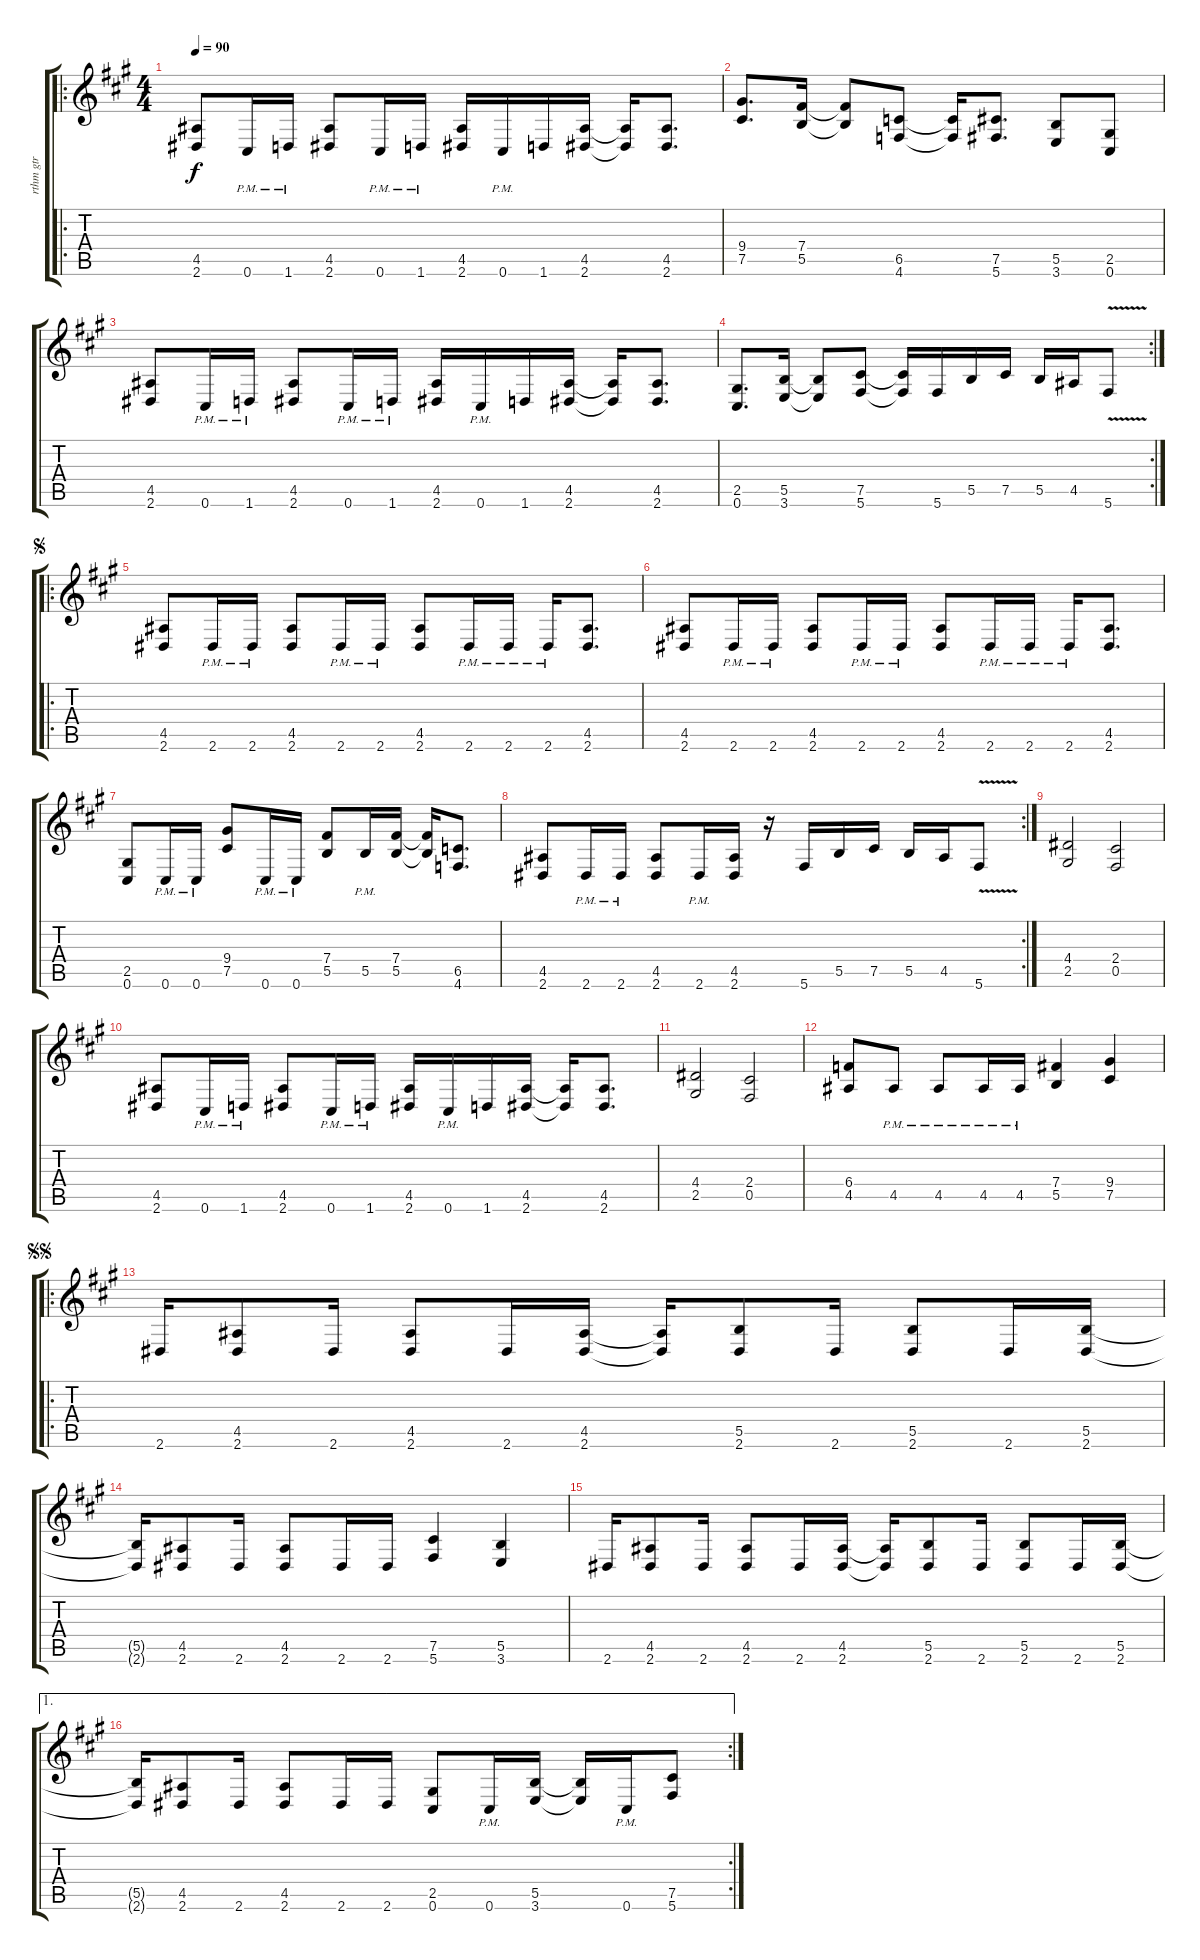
\track ("rthm gtr" "rthm gtr") {instrument distortionguitar}
\staff {score tabs}
\tuning (Db4 Ab3 E3 B2 Gb2 Db2) {hide}
\ro
\ts (4 4)
\tempo 90
\clef g2
\ks a
(4.5 2.6).8{dy f instrument distortionguitar} 0.6{pm}.16 1.6{pm}.16 (4.5 2.6).8 0.6{pm}.16 1.6{pm}.16 (4.5 2.6).16 0.6{pm}.16 1.6.16 (4.5 2.6).16 (4.5{t} 2.6{t}).16 (4.5 2.6).8{d} |
(9.4 7.5).8{d} (7.4 5.5).16 (7.4{t} 5.5{t}).8 (6.5 4.6).8 (6.5{t} 4.6{t}).16 (7.5 5.6).8{d} (5.5 3.6).8 (2.5 0.6).8 |
(4.5 2.6).8 0.6{pm}.16 1.6{pm}.16 (4.5 2.6).8 0.6{pm}.16 1.6{pm}.16 (4.5 2.6).16 0.6{pm}.16 1.6.16 (4.5 2.6).16 (4.5{t} 2.6{t}).16 (4.5 2.6).8{d} |
\rc 2
(2.5 0.6).8{d} (5.5 3.6).16 (5.5{t} 3.6{t}).8 (7.5 5.6).8 (7.5{t} 5.6{t}).16 5.6.16 5.5.16 7.5.16 5.5.16 4.5.16 5.6{v}.8 |
\ro
\jump segno
(4.5 2.6).8 2.6{pm}.16 2.6{pm}.16 (4.5 2.6).8 2.6{pm}.16 2.6{pm}.16 (4.5 2.6).8 2.6{pm}.16 2.6{pm}.16 2.6{pm}.16 (4.5 2.6).8{d} |
(4.5 2.6).8 2.6{pm}.16 2.6{pm}.16 (4.5 2.6).8 2.6{pm}.16 2.6{pm}.16 (4.5 2.6).8 2.6{pm}.16 2.6{pm}.16 2.6{pm}.16 (4.5 2.6).8{d} |
(2.5 0.6).8 0.6{pm}.16 0.6{pm}.16 (9.4 7.5).8 0.6{pm}.16 0.6{pm}.16 (7.4 5.5).8 5.5{pm}.16 (7.4 5.5).16 (7.4{t} 5.5{t}).16 (6.5 4.6).8{d} |
\rc 2
(4.5 2.6).8 2.6{pm}.16 2.6{pm}.16 (4.5 2.6).8 2.6{pm}.16 (4.5 2.6).16 r.16 5.6.16 5.5.16 7.5.16 5.5.16 4.5.16 5.6{v}.8 |
(4.4 2.5).2 (2.4 0.5).2 |
(4.5 2.6).8 0.6{pm}.16 1.6{pm}.16 (4.5 2.6).8 0.6{pm}.16 1.6{pm}.16 (4.5 2.6).16 0.6{pm}.16 1.6.16 (4.5 2.6).16 (4.5{t} 2.6{t}).16 (4.5 2.6).8{d} |
(4.4 2.5).2 (2.4 0.5).2 |
(6.4 4.5).8 4.5{pm}.8 4.5{pm}.8 4.5{pm}.16 4.5{pm}.16 (7.4 5.5).4 (9.4 7.5).4 |
\ro
\jump segnosegno
2.6.16 (4.5 2.6).8 2.6.16 (4.5 2.6).8 2.6.16 (4.5 2.6).16 (4.5{t} 2.6{t}).16 (5.5 2.6).8 2.6.16 (5.5 2.6).8 2.6.16 (5.5 2.6).16 |
(5.5{t} 2.6{t}).16 (4.5 2.6).8 2.6.16 (4.5 2.6).8 2.6.16 2.6.16 (7.5 5.6).4 (5.5 3.6).4 |
2.6.16 (4.5 2.6).8 2.6.16 (4.5 2.6).8 2.6.16 (4.5 2.6).16 (4.5{t} 2.6{t}).16 (5.5 2.6).8 2.6.16 (5.5 2.6).8 2.6.16 (5.5 2.6).16 |
\ae 1
\rc 2
(5.5{t} 2.6{t}).16 (4.5 2.6).8 2.6.16 (4.5 2.6).8 2.6.16 2.6.16 (2.5 0.6).8 0.6{pm}.16 (5.5 3.6).16 (5.5{t} 3.6{t}).16 0.6{pm}.16 (7.5 5.6).8
